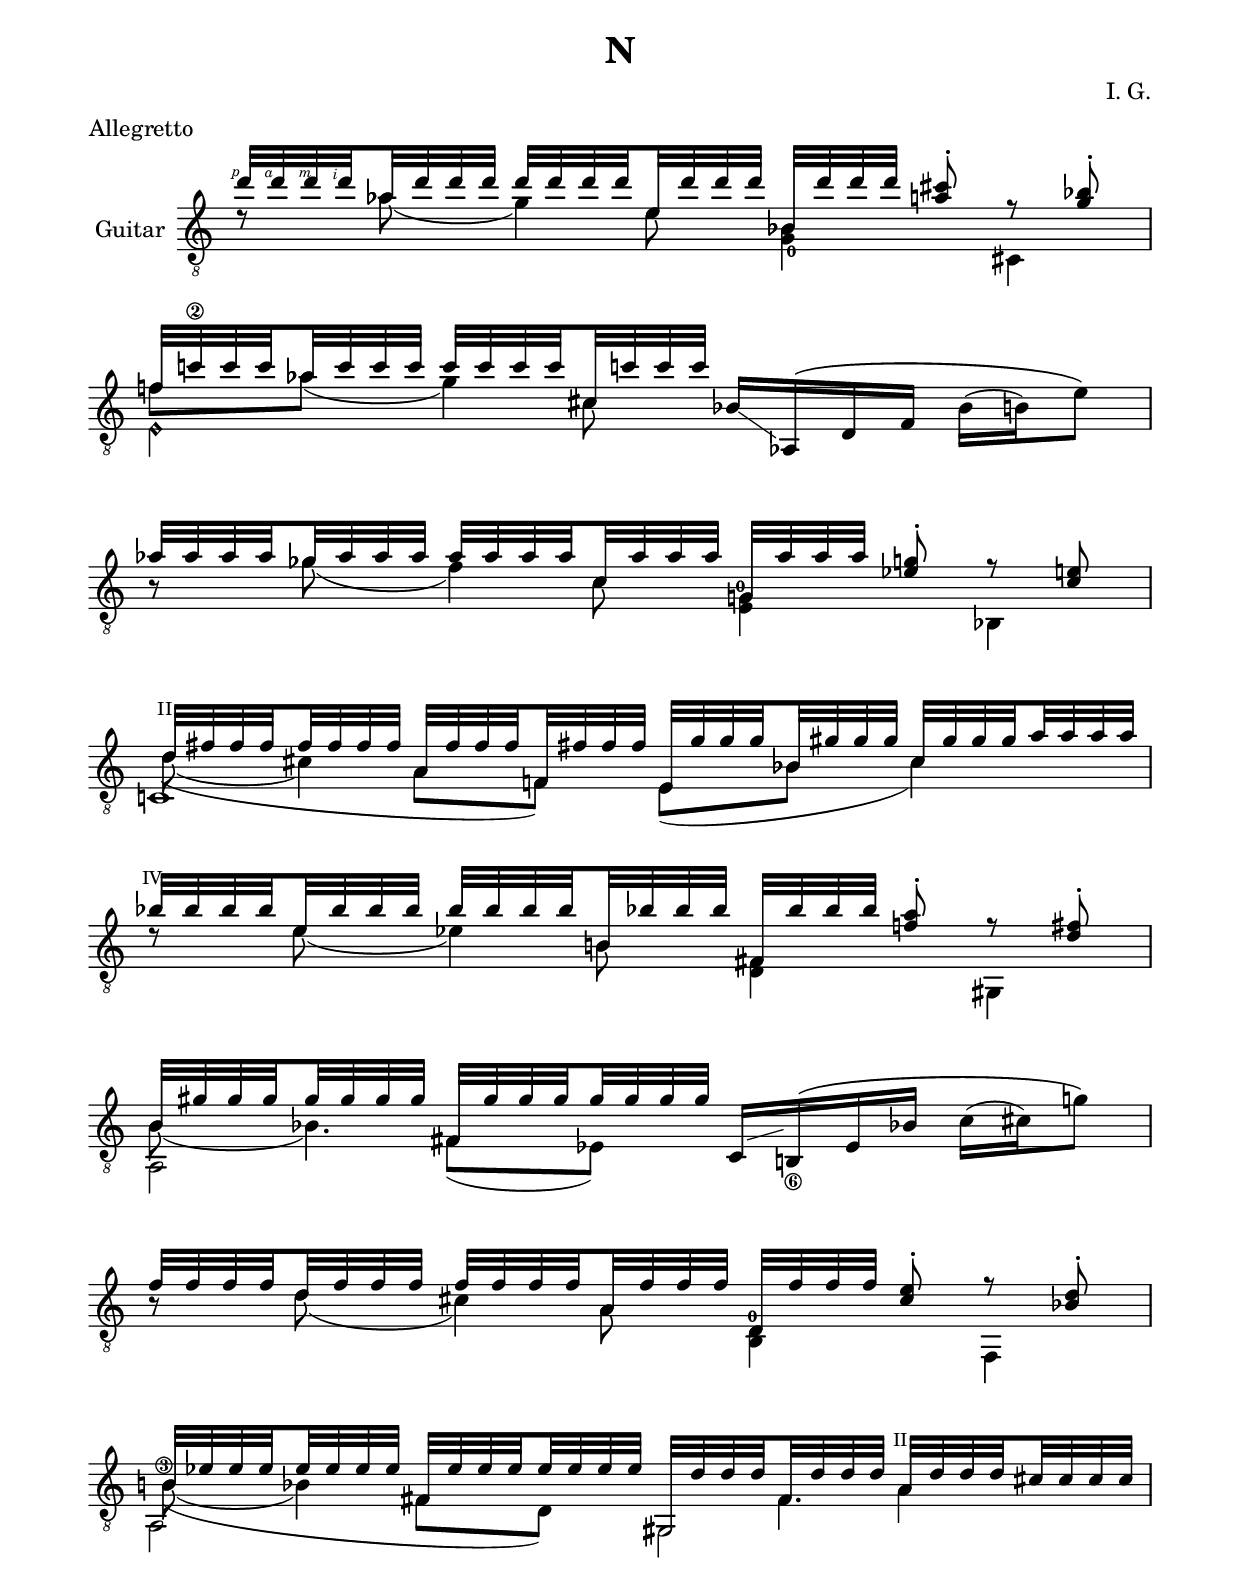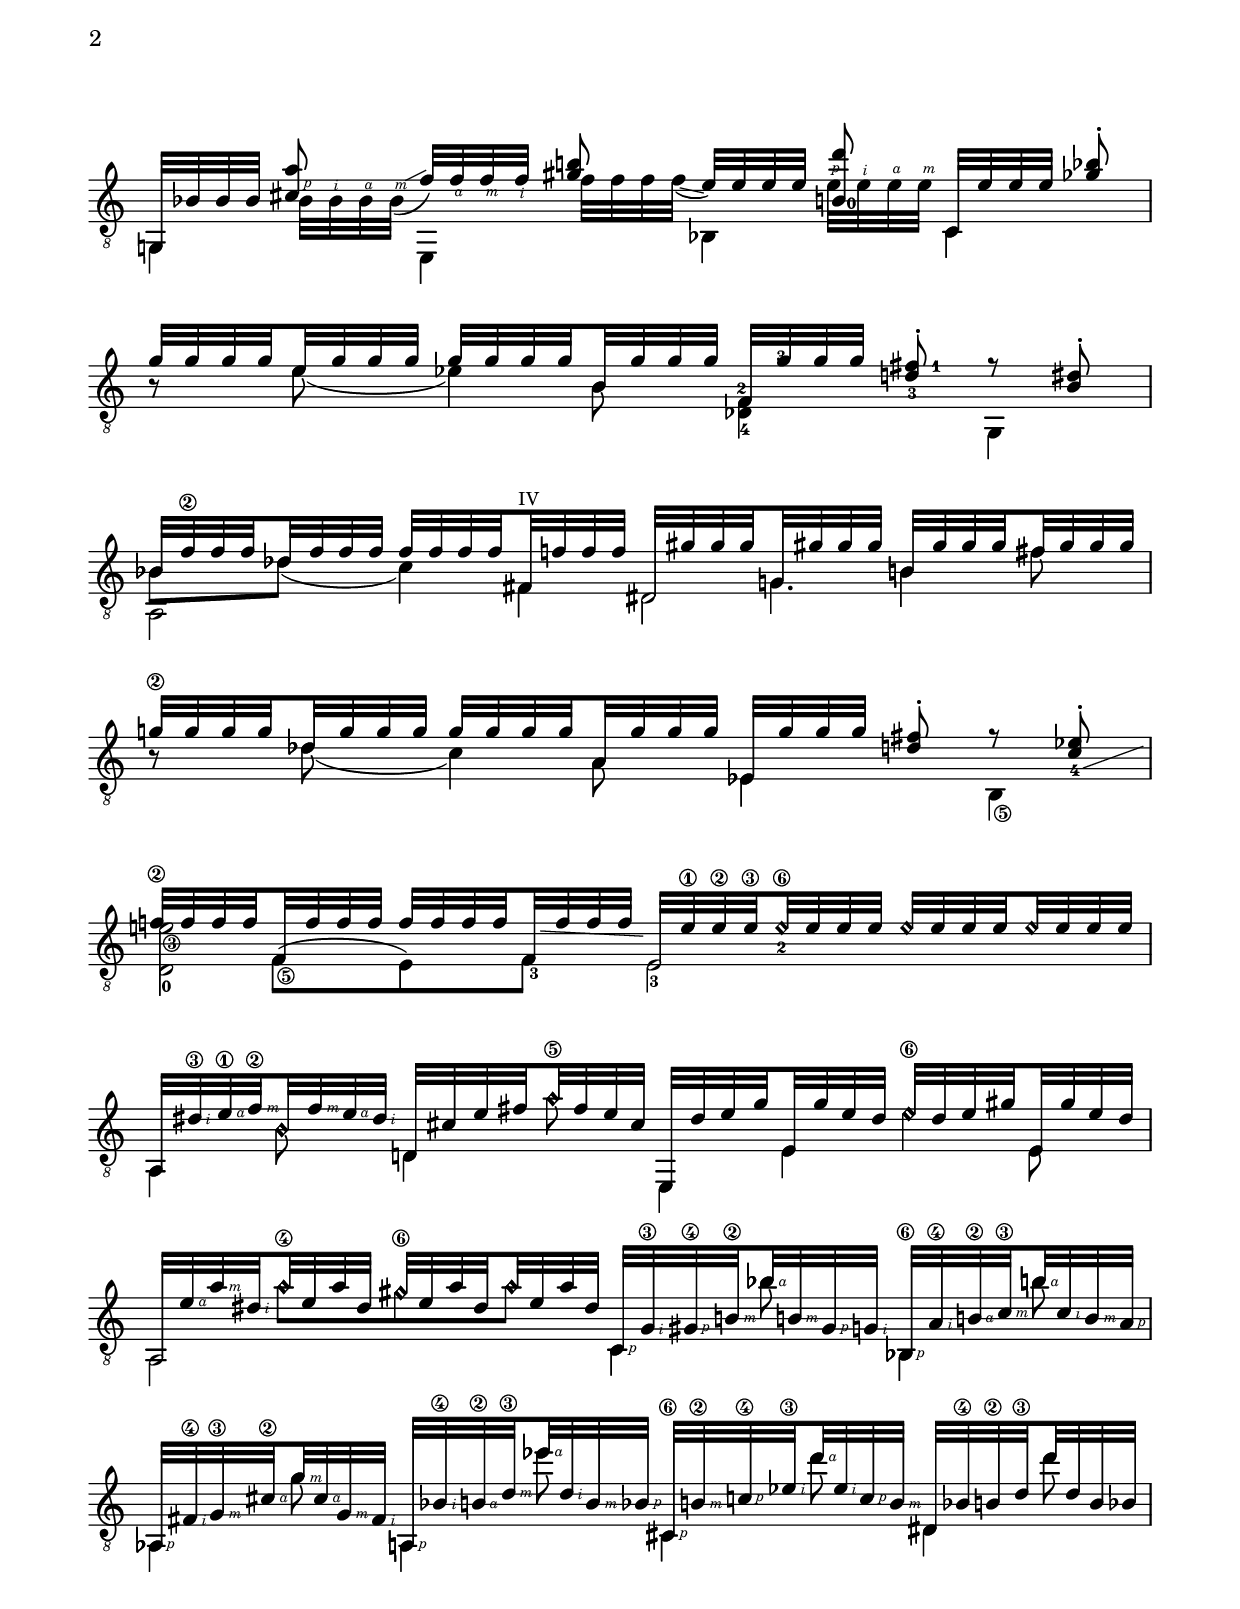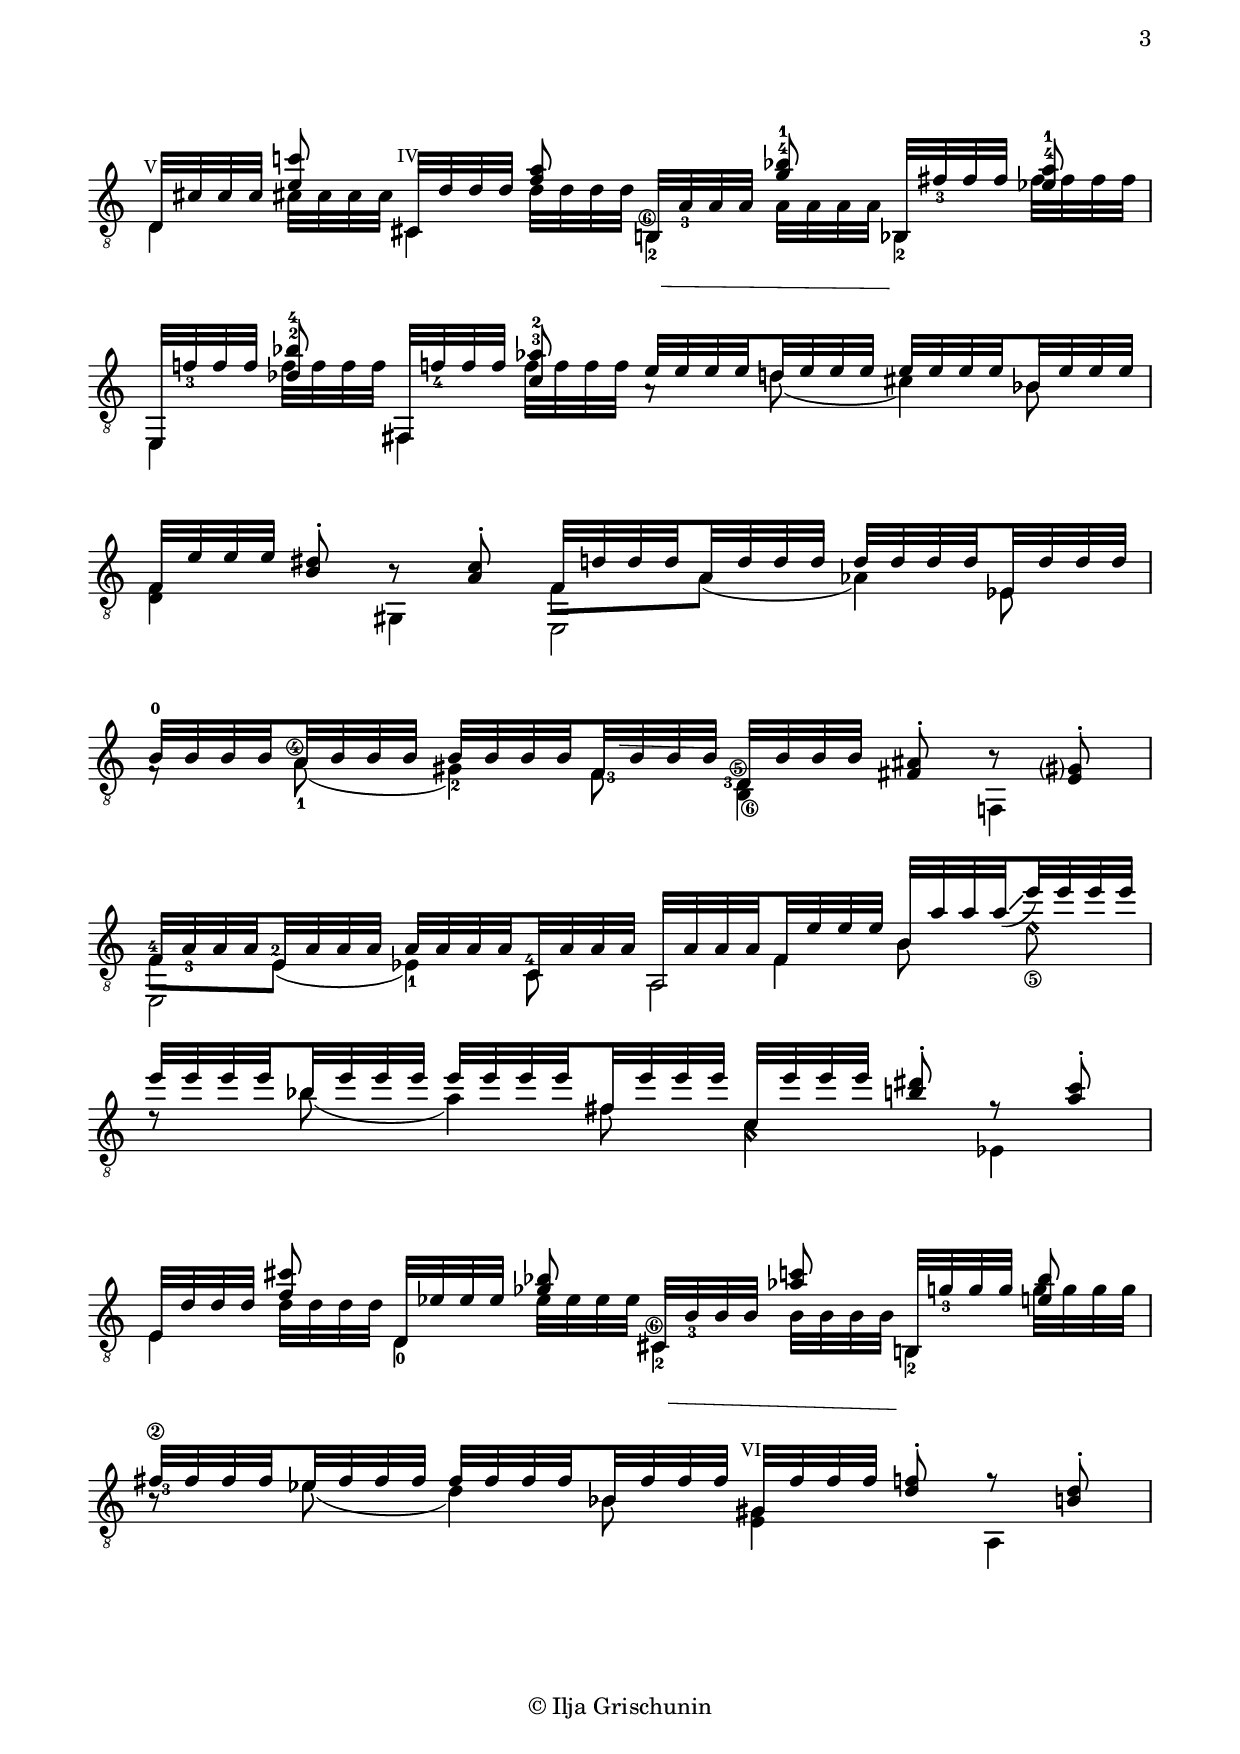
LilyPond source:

\version "2.19.15"

\language "deutsch"

\header {
  title = "N"
  meter = "Allegretto"
  composer = "I. G."
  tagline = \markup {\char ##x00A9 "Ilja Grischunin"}
}

\paper {
  #(set-paper-size "a4")
  top-markup-spacing.basic-distance = 5
  markup-system-spacing.basic-distance = 15
  top-system-spacing.basic-distance = 20
  system-system-spacing.basic-distance = 20
  score-system-spacing.basic-distance = 20
  last-bottom-spacing.basic-distance = 25

  %two-sided = ##t
  %inner-margin = 25
  %outer-margin = 15
  left-margin = 15
  right-margin = 15
}

\layout {
  \context {
    \Voice
    \override Glissando.thickness = #1.5
    \override Glissando.gap = #0.1
  }
  \context {
    \Score
    \remove "Bar_number_engraver"
  }
}
%%%%%%%%%%%%%%%%%%%%%%%%%%%%%%%%%%%%%%
#(define RH rightHandFinger)

xLV = #(define-music-function (parser location further) (number?) #{
  \once \override LaissezVibrerTie.X-extent = #'(0 . 0)
  \once \override LaissezVibrerTie.details.note-head-gap = #(/
                                                             further -2)
  \once \override LaissezVibrerTie.extra-offset = #(cons (/
                                                          further 2) 0)
         #})

stringNumberSpanner =
#(define-music-function (parser location StringNumber) (string?)
   #{
     \override TextSpanner.font-size = #-5
     \override TextSpanner.dash-fraction = #0.3
     \override TextSpanner.dash-period = #1.5
     \override TextSpanner.bound-details.right.arrow = ##t
     \override TextSpanner.arrow-width = #0.2
     \override TextSpanner.arrow-length = #0.7
     \override TextSpanner.bound-details.left.stencil-align-dir-y = #CENTER
     \override TextSpanner.bound-details.left.text = \markup { \circle \number #StringNumber }
   #})

stringNumSpan =
#(define-music-function (parser location StringNumber) (string?)
   #{
     \override TextSpanner.font-size = #-5
     \override TextSpanner.dash-fraction = #0.3
     \override TextSpanner.dash-period = #1.5
     %\override TextSpanner.bound-details.right.arrow = ##t
     %\override TextSpanner.arrow-width = #0.2
     %\override TextSpanner.arrow-length = #0.7
     \override TextSpanner.bound-details.left.stencil-align-dir-y = #CENTER
     \override TextSpanner.bound-details.left.text = \markup { \circle \number #StringNumber }
   #})

%%%%%%%%%%%%%%%%%%%%%%%%%%%%%%%%%%%%%%

global = {
  %\key d \major
  \time 4/4
  \override Staff.TimeSignature.stencil = ##f
}

ossia = \relative {
  \set Staff.fontSize = #-3
  \override Staff.StaffSymbol.staff-space = #(magstep -3)
  \override Staff.StaffSymbol.thickness = #(magstep -3)
  \global
  d''2~ d8 cis-. r b-. c!2 r
  \break
  as~ as8 g-. r e fis2 r
  \break
  b~ b8 a-. r fis-. as2 r
  \break
  f~ f8 e-. r d es2 d'4.( cis8)
  \break
  b4 f' e4. b'8 g2~ g8 fis-. r es-. f!2 as f e R1*2 r2 b4 h g es' d2
  cis4 d a fis' f2 e~ e8 dis-. r c-. d2 h~ h8 b-. r g-. a2 r
  e'~ e8 dis-. r c-. d4 es h g' fis2~ fis8 f-. r d-. e2
}

classicalGuitar = \relative {
  \global
  <<
    {
      \set subdivideBeams = ##t
      \set baseMoment = #(ly:make-moment 1/8)
      \set beatStructure = #'(2 2 2 2)
      \override StrokeFinger.extra-offset = #'(-2.3 . 0.8)
      d''32\RH #1 d\RH #4 d\RH #3 d\RH #2 as d d d d d d d e, d' d d
      b, d' d d <a cis>8-.\noBeam r <g b>-.
    }
    \\
    {
      d8\rest as'( g4)
      \once\override Fingering.extra-offset = #'(0.3 . 1)
      <g,_0 b>4 cis,
    }
    \\
    {
      \voiceTwo
      s4. e'8 s2
    }
  >>
  <<
    {
      f!32 c'!\2 c c as c c c c c c c cis, c'! c c
    }
    \\
    {
      f,8 as( g4)
    }
    \\
    {
      \voiceTwo
      s4. cis,8
    }
    \\
    {
      \voiceTwo
      e,4\harmonic s
    }
  >>
  b'16-\markup {
    \postscript #"1.2 2.2 moveto 3.6 -2.5 rlineto stroke"
  } as,\( d f b( h) e8\)
  <<
    {
      \set subdivideBeams = ##t
      \set baseMoment = #(ly:make-moment 1/8)
      \set beatStructure = #'(2 2 2 2)
      as32 as as as ges as as as as as as as c, as' as as
      g, as' as as <es g>8-.\noBeam r <c e>
    }
    \\
    {
      h8\rest ges'( f4)
      \once\override Fingering.extra-offset = #'(-0.5 . -3)
      <e, g!-0>4 b
    }
    \\
    {
      \voiceTwo
      s4. c'8 s2
    }
  >>
  <<
    {
      \override TextScript.font-size = -2
      \once\override TextScript.extra-offset = #'(-0.5 . -1.5)
      d32^"II" fis fis fis fis fis fis fis
      a, fis' fis fis f,! fis'! fis fis
      e, g' g g b, gis' gis gis cis, gis' gis gis a a a a
    }
    \\
    {
      d,8( cis4) s8
    }
    \\
    {
      \voiceTwo
      \hideNotes
      \shape #'((0.8 . 0.3) (0 . 0) (0 . 0) (0 . 0)) Slur
      d4(\unHideNotes a8 f) e( b' cis4)
    }
    \\
    {
      \voiceTwo
      c,!1
    }
  >>
  <<
    {
      \once\override TextScript.extra-offset = #'(-0.7 . -1.5)
      b''32^"IV" b b b e, b' b b b b b b h,! b'! b b
      fis, b' b b <f! a>8-.\noBeam r <d fis>-.
    }
    \\
    {
      d8\rest e( es4) <d, fis> gis,
    }
    \\
    {
      \voiceTwo
      s4. h'8 s2
    }
  >>
  <<
    {
      h32 gis' gis gis gis gis gis gis fis, gis' gis gis gis gis gis gis
    }
    \\
    {
      h,8( b4.)
    }
    \\
    {
      \voiceTwo
      s4 fis8( es)
    }
    \\
    {
      \voiceTwo
      a,2
    }
  >>
  c16-\markup {
    \postscript #"1.7 1.2 moveto 3.5 1 rlineto stroke"
  } h!_\6\( es b'! c( cis) g'8\)
  \break
  <<
    {
      \set subdivideBeams = ##t
      \set baseMoment = #(ly:make-moment 1/8)
      \set beatStructure = #'(2 2 2 2)
      f32 f f f d f f f f f f f a, f' f f
      d, f' f f <cis e>8-.\noBeam r <b d>-.
    }
    \\
    {
      h8\rest d( cis4)
      \once\override Fingering.extra-offset = #'(-0.3 . -4.2)
      <h, d-0> f
    }
    \\
    {
      \voiceTwo
      s4. a'8 s2
    }
  >>
  \mergeDifferentlyHeadedOn
  \mergeDifferentlyDottedOn
  <<
    {
      \override TextScript.font-size = -2
      h32 es es es es es es es fis, es' es es es es es es
      gis,, d'' d d fis, d' d d
      \once\override TextScript.extra-offset = #'(-0.5 . -1.5)
      a^"II" d d d cis cis cis cis
    }
    \\
    {
      \once\override StringNumber.extra-offset = #'(-0.5 . -1.5)
      h!8\3( b4) s8 s4 a
    }
    \\
    {
      \voiceTwo
      \hideNotes
      \shape #'((1 . 0.8) (0 . 0) (0 . 0) (0 . 0)) Slur
      h4(\unHideNotes fis8 d) s8 fis4.
    }
    \\
    {
      \voiceTwo
      a,2 gis
    }
  >>
  <<
    {
      s8 <cis' a'> s <gis' h!> s
      \once\override Fingering.extra-offset = #'(1.2 . 2.9)
      <h,!_0 d'>
    }
    \\
    {
      \voiceOne
      g,32[ b' b b]
      \voiceTwo
      \override StrokeFinger.extra-offset = #'(-1.3 . 1.5)
      b\RH #1 b\RH #2 b\RH #4
      \once\override Slur.positions = #'(0 . 1)
      b\RH #3 (-\markup {
        \postscript #"1.5 4.5 moveto 2 1 rlineto stroke"
      }
      \voiceOne
      \override StrokeFinger.extra-offset = #'(-1.3 . -1.2)
      f')[ f\RH #4 f\RH #3 f\RH #2 ]
      \voiceTwo
      f f f f(-\markup {
        \postscript #"0.8 3.8 moveto 2.3 -0.5 rlineto stroke"
      }
      \voiceOne
      e)[ e e e]
      \voiceTwo
      \override StrokeFinger.extra-offset = #'(-1.3 . 1.5)
      e\RH #1 e\RH #2 e\RH #4 e\RH #3
    }
    \\
    {
      \voiceTwo
      g,,!4 e b'
    }
  >>
  <<
    {
      c32 e' e e <ges b>8-.\noBeam
    }
    \\
    {
      c,,4
    }
  >>
  <<
    {
      \override Fingering.staff-padding = #'()
      g''32 g g g e g g g g g g g h, g' g g
      \once\override Fingering.extra-offset = #'(-0.3 . 3)
      f,_2
      \once\override Fingering.extra-offset = #'(-0.3 . -4.2)
      g'-3 g g
      \set fingeringOrientations = #'(down right)
      <d!-3 fis-1>8-.\noBeam r <h dis>-.
    }
    \\
    {
      h8\rest e( es4) <des,_4 f> g,
    }
    \\
    {
      \voiceTwo
      s4. h'8 s2
    }
  >>
  <<
    {
      b32 f'\2 f f des f f f f f f f fis,^"IV" f'! f f
      dis, gis' gis gis g,! gis'! gis gis h, gis' gis gis fis gis gis gis
    }
    \\
    {
      s2. s8 fis
    }
    \\
    {
      \voiceTwo
      b,8 des( c4) s h
    }
    \\
    {
      \voiceTwo
      s4. fis4 g4.
    }
    \\
    {
      \voiceTwo
      a,2 dis
    }
  >>
  <<
    {
      g'!32\2 g g g des g g g g g g g a, g' g g
      es, g' g g <d fis>8-.\noBeam r <c-4 es>-.-\markup {
        \postscript #"1.5 -3.5 moveto 5.8 2.1 rlineto stroke"
      }
    }
    \\
    {
      h8\rest des( c4) es,
      \once\override StringNumber.extra-offset = #'(0.7 . 2)
      h_\5
    }
    \\
    {
      \voiceTwo
      s4. a'8 s2
    }
  >>
  <<
    {
      f'!32\2 f f f f, f' f f f f f f f, f' f f
      e, e'\1 e\2 e\3 e\harmonic\6_2 e e e e\harmonic e e e e\harmonic e e e
    }
    \\
    {
      s8
      \once\override StringNumber.extra-offset = #'(0.7 . 3)
      f,^(_\5 e)
      \override Fingering.extra-offset = #'(0.5 . 3)
      f-3-\markup {
        \postscript #"1.8 3.8 moveto 9.9 -0.5 rlineto stroke"
      }
    }
    \\
    {
      \voiceTwo
      \once\override NoteColumn.force-hshift = #0.2
      \once\override StringNumber.extra-offset = #'(0.5 . -3.3)
      <d_0 e'!\3>2 e2-3
    }
  >>
  <<
    {
      a,32 dis'\3\RH #2 e\1\RH #4 f\2\RH #3 h,\harmonic f'\RH #3 e\RH #4 dis\RH #2 d,! cis' e fis a\harmonic\5 fis e cis
      e,, dis'' e g e, g' e dis e\harmonic\6 dis e gis e, gis' e dis
      a, e''\RH #4 a\RH #3 dis,\RH #2 a'\harmonic\4 e a dis, gis\harmonic\6 e a dis, a'\harmonic e a dis,
    }
    \\
    {
      s8 h\harmonic s a'\harmonic s e,4 e8
      s a'\harmonic gis\harmonic a\harmonic
    }
    \\
    {
      \voiceTwo
      a,,4 d e, e''\harmonic a,,2
    }
  >>
  <<
    {
      \override Fingering.staff-padding = #'()
      c32\RH #1 g'\3\RH #2 gis\4\RH #1 h!\2\RH #3 b'\RH #4 h,!\RH #3 gis\RH #1 g\RH #2 b,\6\RH #1 a'\4\RH #2 h!\2\RH #4 c\3\RH#3 h'\RH #4 c,\RH #2 h\RH #3 a\RH #1
      as,\RH #1 fis'\4\RH #2 g\3\RH #3 cis\2\RH #4 g'\RH #3 cis,\RH #4 g\RH #3 fis\RH #2 a,\RH #1 b'\4\RH #2 h\2\RH #4 d\3\RH #3 es'\RH #4 d,\RH #2 h\RH #3 b\RH #1
      cis,\6\RH #1 h'\2\RH #3 c!\4\RH #1 es\3\RH #2 d'\RH #4 es,\RH #2 c\RH #1 h\RH #3 dis, b'\4 h\2 d\3 d' d, h b
      %d, b' h es cis' es, h b cis, h'\2 c!\4 es\3 d' es, c h
    }
    \\
    {
      s8 b' s h s g s es' s d s d
      %cis s d s a s fis' s f!
    }
    \\
    {
      \voiceTwo
      c,,4 b as a cis dis
      %d cis h b e
    }
  >>
  <<
    {
      s8 <e' c'!> s <f a> s
      \set fingeringOrientations = #'(up)
      <g-4 b-1> s <es-4 a-1> s <des-2 b'-4> s <c-3 as'-2>
    }
    \\
    {
      \override TextScript.font-size = -2
      \override Fingering.staff-padding = #'()
      \voiceOne
      \once\override TextScript.extra-offset = #'(-0.5 . -1.5)
      d,32[^"V" cis' cis cis]
      \voiceTwo
      cis! cis cis cis
      \voiceOne
      \once\override TextScript.extra-offset = #'(-0.8 . -1.5)
      cis,[^"IV" d' d d]
      \voiceTwo
      d d d d
      \voiceOne
      \once\override StringNumber.extra-offset = #'(-0.5 . -6)
      h,[^\6_2-\markup {
        \postscript #"1.5 -10.8 moveto 22 -0.2 rlineto stroke"
      } a'_3 a a]
      \voiceTwo
      a a a a
      \voiceOne
      b,[_2 fis''_3 fis fis]
      \voiceTwo
      fis fis fis fis
      \voiceOne
      e,,[ f''!_3 f f]
      \voiceTwo
      f f f f
      \voiceOne
      fis,,[ f''!_4 f f]
      \voiceTwo
      f f f f
    }
    \\
    {
      \voiceTwo
      d,4 cis h! b e, fis!
    }
  >>
  <<
    {
      \set subdivideBeams = ##t
      \set baseMoment = #(ly:make-moment 1/8)
      \set beatStructure = #'(2 2 2 2)
      e''32 e e e d e e e e e e e b e e e
      f, e' e e <h dis>8-.\noBeam h\rest <a c>-.
    }
    \\
    {
      a8\rest d( cis4) <d, f> gis,
    }
    \\
    {
      \voiceTwo
      s4. b'8 s2
    }
  >>
  <<
    {
      f32 d' d d a d d d d d d d es, d' d d
    }
    \\
    {
      f,8 a( as4)
    }
    \\
    {
      \voiceTwo
      s4. es8
    }
    \\
    {
      \voiceTwo
      e,2
    }
  >>
  \break
  <<
    {
      h''32-0 h h h a h h h h h h h f h h h
      \once\override StringNumber.extra-offset = #'(-0.5 . -6)
      \once\override Fingering.extra-offset = #'(-1.5 . 1.8)
      d,\5_3 h' h h <fis ais>8-.\noBeam h\rest <e, gis?>-.
    }
    \\
    {
      f8\rest
      \once\override StringNumber.extra-offset = #'(-0.6 . -2.3)
      a(\4_1 gis4_2)
      \once\override StringNumber.extra-offset = #'(0.6 . 2.5)
      <h,_\6 d> f!
    }
    \\
    {
      \voiceTwo
      s4.
      \once\override Fingering.extra-offset = #'(1.3 . 3.2)
      f'8_3-\markup {
        \postscript #"2.7 3.8 moveto 9.7 -0.3 rlineto stroke"
      } s2
    }
  >>
  <<
    {
      \once\override Fingering.extra-offset =#'(-0.3 . -4.3)
      f32-4 a_3 a a
      \once\override Fingering.extra-offset =#'(-0.3 . -4.7)
      e-2 a a a a a a a
      \once\override Fingering.extra-offset =#'(-0.3 . -5.6)
      c,-4 a' a a
    }
    \\
    {
      f8 e( es4_1)
    }
    \\
    {
      \voiceTwo
      s4. c8
    }
    \\
    {
      \voiceTwo
      e,2
    }
  >>
  <<
    {
      a32 a' a a f e' e e h a' a a_(\glissando e') e e e
    }
    \\
    {
      s8 f,,4 e'8_\5\harmonic
    }
    \\
    {
      \voiceTwo
      s4 h8 s
    }
    \\
    {
      \voiceTwo
      a,2
    }
  >>
  <<
    {
      e'''32 e e e b e e e e e e e fis, e' e e
      c, e' e e <h dis>8-.\noBeam r <a c>-.
    }
    \\
    {
      d,8\rest b'( a4) <a,\harmonic c>4 es
    }
    \\
    {
      \voiceTwo
      s4. fis'8 s2
    }
  >>
  <<
    {
      s8 <f cis'> s <ges b> s <as c> s <e b'>
    }
    \\
    {
      \override TextScript.font-size = -2
      \override Fingering.staff-padding = #'()
      \voiceOne
      e,32[ d' d d]
      \voiceTwo
      d d d d
      \voiceOne
      \once\override TextScript.extra-offset = #'(-0.8 . -1.5)
      d,[_0 es' es es]
      \voiceTwo
      es es es es
      \voiceOne
      \once\override StringNumber.extra-offset = #'(-0.5 . -6)
      cis,[^\6_2-\markup {
        \postscript #"1.5 -11 moveto 22 -0.6 rlineto stroke"
      }
      h'_3 h h]
      \voiceTwo
      h h h h
      \voiceOne
      h,![_2 g''_3 g g]
      \voiceTwo
      g g g g
    }
    \\
    {
      \voiceTwo
      e,4 d cis h
    }
  >>
  <<
    {
      \once\override Fingering.extra-offset = #'(1 . 0.8)
      fis''32\2_3 fis fis fis es fis fis fis fis fis fis fis b, fis' fis fis
      \once\override TextScript.extra-offset = #'(-1 . -1.5)
      gis,^"VI" fis' fis fis <d f>8-.\noBeam r <h d>-.
    }
    \\
    {
      h8\rest es( d4) <e, gis> a,
    }
    \\
    {
      \voiceTwo
      s4. b'8 s2
    }
  >>
}

%%%%%%%%%%%%%%%%%%%%%%%%%%%%%%%%%%%%%%
\score {
  \new StaffGroup<<

    %\new Staff \ossia

    \new Staff \with {
      instrumentName = "Guitar"
    }
    {
      \clef "treble_8" \classicalGuitar
    }

  >>
}
